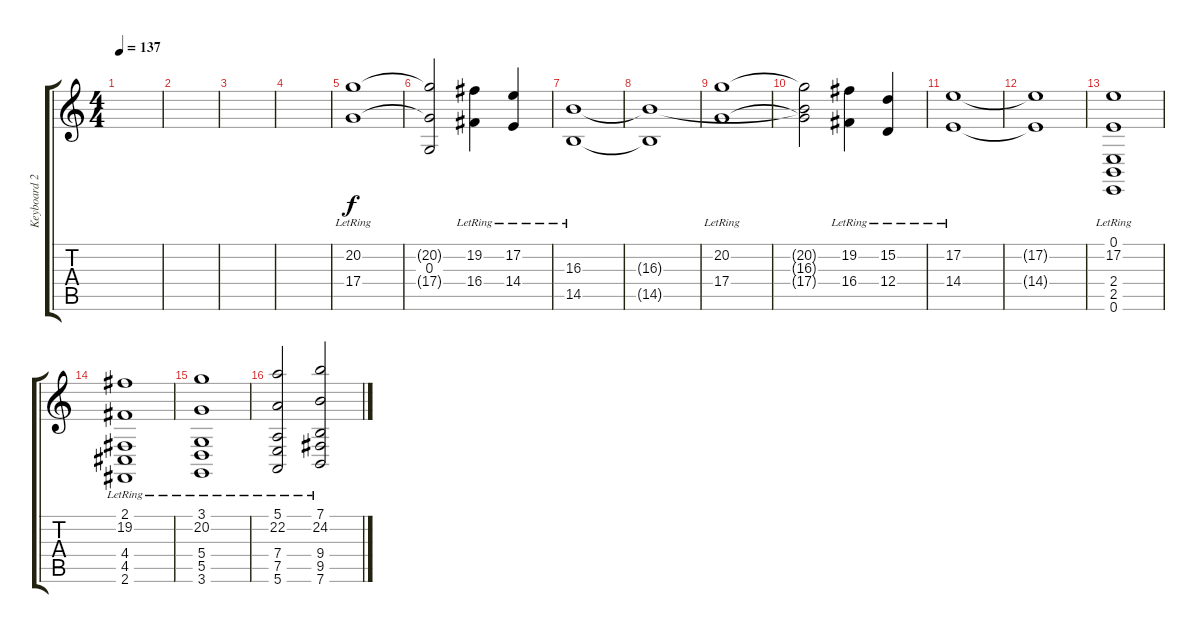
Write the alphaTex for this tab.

\track ("Keyboard 2" "Keyboard 2") {instrument synthstrings1}
\staff {score tabs}
\tuning (E4 B3 G3 D3 A2 E2) {hide}
\ts (4 4)
\tempo 137
\clef g2
\ks c
|
|
|
|
(20.2{lr} 17.4{lr}).1 |
(20.2{t} 0.3 17.4{t}).2 (19.2{lr} 16.4{lr}).4 (17.2{lr} 14.4{lr}).4 |
(16.3{lr} 14.5{lr}).1 |
(16.3{t} 14.5{t}).1 |
(20.2{lr} 17.4{lr}).1 |
(20.2{t} 16.3{t} 17.4{t}).2 (19.2{lr} 16.4{lr}).4 (15.2{lr} 12.4{lr}).4 |
(17.2{lr} 14.4{lr}).1 |
(17.2{t} 14.4{t}).1 |
(0.1{lr} 17.2{lr} 2.4{lr} 2.5{lr} 0.6{lr}).1 |
(2.1{lr} 19.2{lr} 4.4{lr} 4.5{lr} 2.6{lr}).1 |
(3.1{lr} 20.2{lr} 5.4{lr} 5.5{lr} 3.6{lr}).1 |
(5.1{lr} 22.2{lr} 7.4{lr} 7.5{lr} 5.6{lr}).2 (7.1{lr} 24.2{lr} 9.4{lr} 9.5{lr} 7.6{lr}).2
